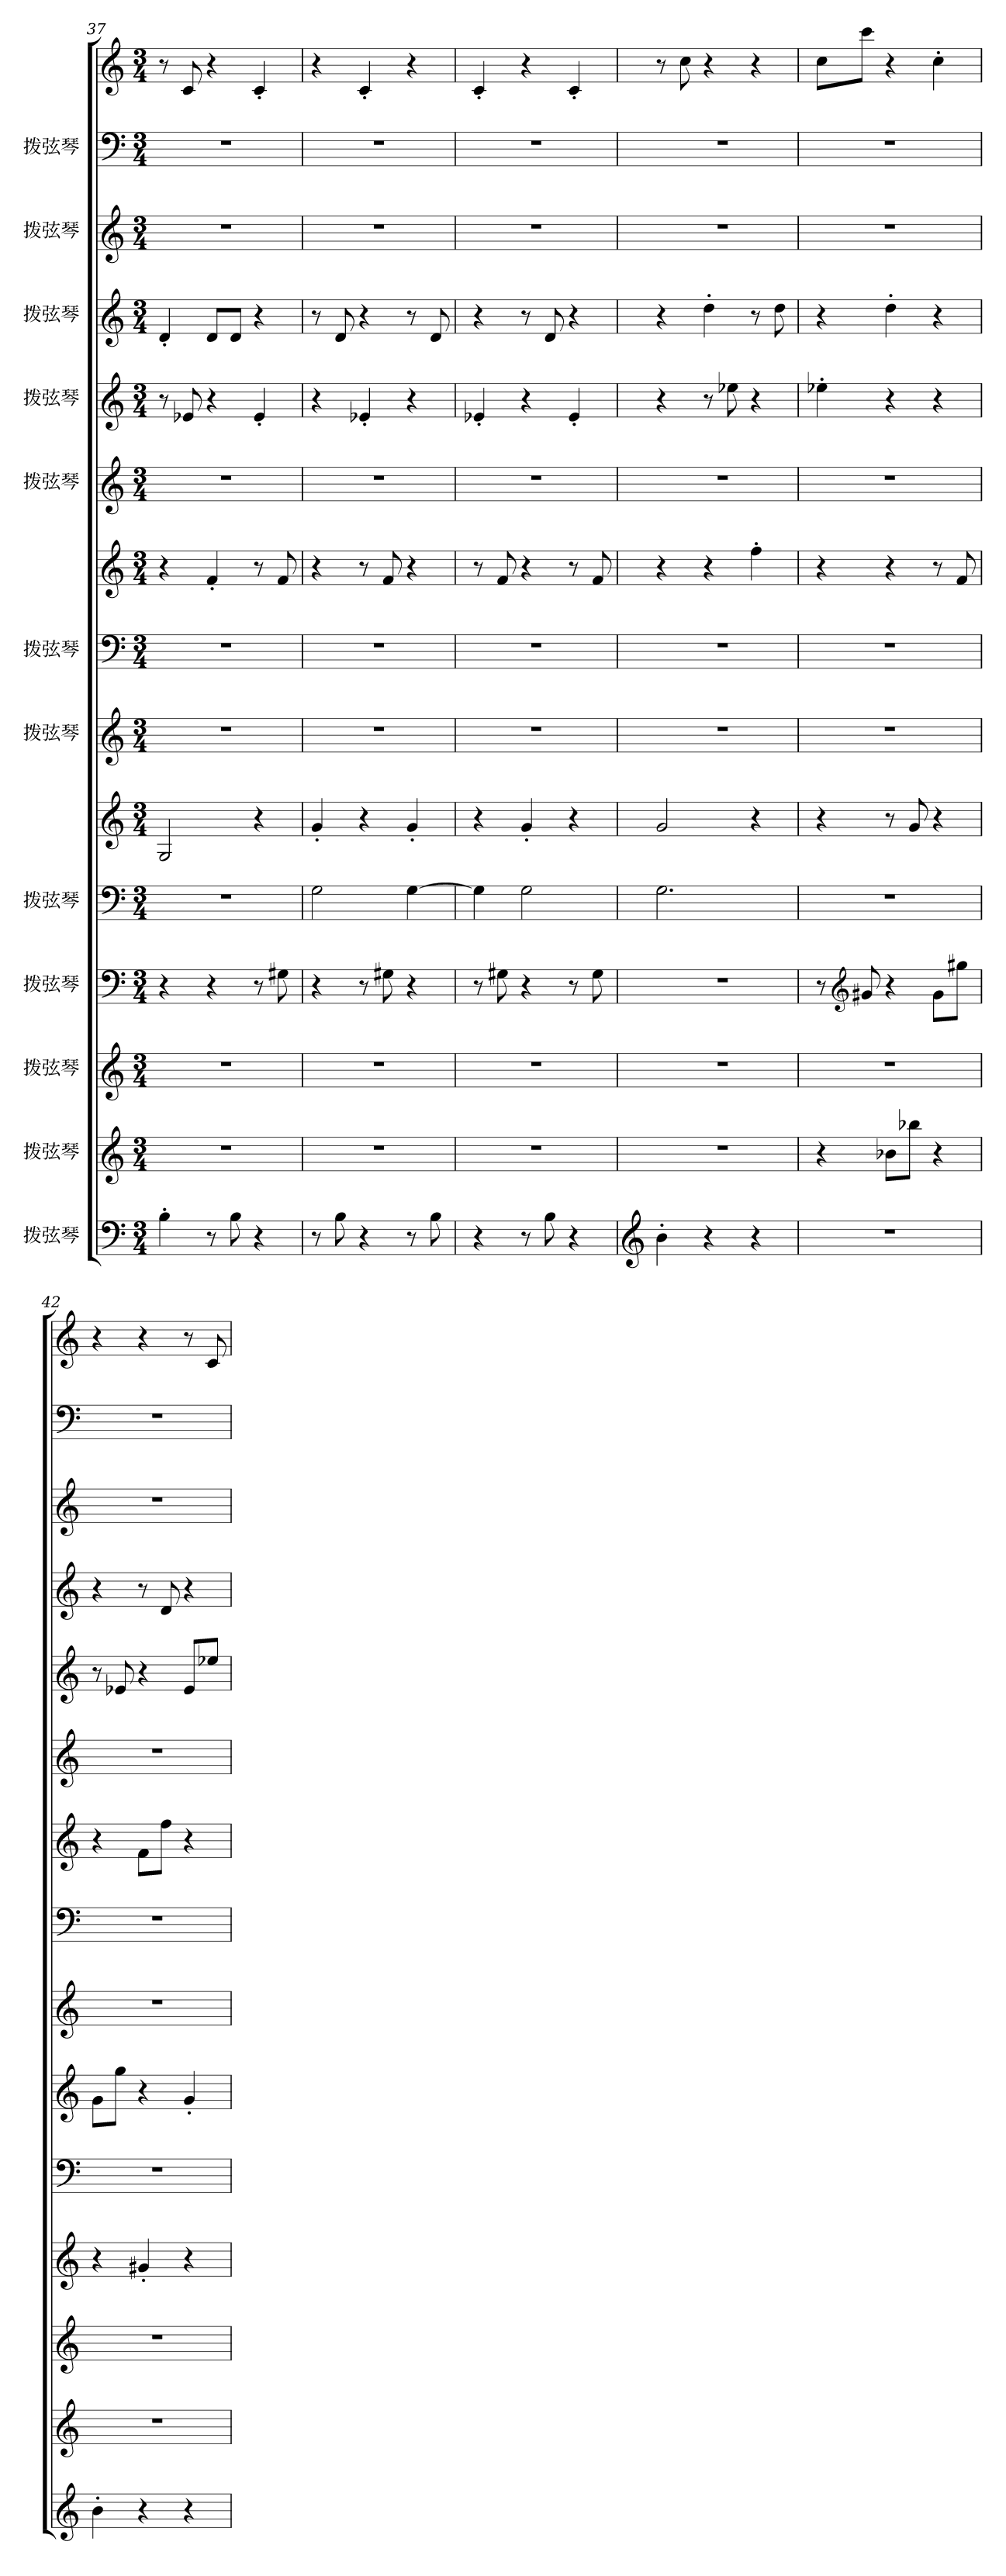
**kern	**kern	**kern	**kern	**kern	**kern	**kern	**kern	**kern	**kern	**kern	**kern	**kern	**kern	**kern
*part12	*part11	*part10	*part9	*part8	*part8	*part7	*part6	*part6	*part5	*part4	*part3	*part2	*part1	*part1
*staff15	*staff14	*staff13	*staff12	*staff11	*staff10	*staff9	*staff8	*staff7	*staff6	*staff5	*staff4	*staff3	*staff2	*staff1
*I"拨弦琴	*I"拨弦琴	*I"拨弦琴	*I"拨弦琴	*I"拨弦琴	*	*I"拨弦琴	*I"拨弦琴	*	*I"拨弦琴	*I"拨弦琴	*I"拨弦琴	*I"拨弦琴	*I"拨弦琴	*
*clefF4	*clefG2	*clefG2	*clefF4	*clefF4	*clefG2	*clefG2	*clefF4	*clefG2	*clefG2	*clefG2	*clefG2	*clefG2	*clefF4	*clefG2
*k[]	*k[]	*k[]	*k[]	*k[]	*k[]	*k[]	*k[]	*k[]	*k[]	*k[]	*k[]	*k[]	*k[]	*k[]
*M3/4	*M3/4	*M3/4	*M3/4	*M3/4	*M3/4	*M3/4	*M3/4	*M3/4	*M3/4	*M3/4	*M3/4	*M3/4	*M3/4	*M3/4
=37	=37	=37	=37	=37	=37	=37	=37	=37	=37	=37	=37	=37	=37	=37
4B'\	2.r	2.r	4r	2.r	2G/	2.r	2.r	4r	2.r	8r	4d'/	2.r	2.r	8r
.	.	.	.	.	.	.	.	.	.	8e-X/	.	.	.	8c/
8r	.	.	4r	.	.	.	.	4f'/	.	4r	8d/L	.	.	4r
8B\	.	.	.	.	.	.	.	.	.	.	8d/J	.	.	.
4r	.	.	8r	.	4r	.	.	8r	.	4e-'/	4r	.	.	4c'/
.	.	.	8G#X\	.	.	.	.	8f/	.	.	.	.	.	.
=38	=38	=38	=38	=38	=38	=38	=38	=38	=38	=38	=38	=38	=38	=38
8r	2.r	2.r	4r	2G\	4g'/	2.r	2.r	4r	2.r	4r	8r	2.r	2.r	4r
8B\	.	.	.	.	.	.	.	.	.	.	8d/	.	.	.
4r	.	.	8r	.	4r	.	.	8r	.	4e-X'/	4r	.	.	4c'/
.	.	.	8G#X\	.	.	.	.	8f/	.	.	.	.	.	.
8r	.	.	4r	[4G\	4g'/	.	.	4r	.	4r	8r	.	.	4r
8B\	.	.	.	.	.	.	.	.	.	.	8d/	.	.	.
!!LO:PB:g=z
=39	=39	=39	=39	=39	=39	=39	=39	=39	=39	=39	=39	=39	=39	=39
4r	2.r	2.r	8r	4G\]	4r	2.r	2.r	8r	2.r	4e-X'/	4r	2.r	2.r	4c'/
.	.	.	8G#X\	.	.	.	.	8f/	.	.	.	.	.	.
8r	.	.	4r	2G\	4g'/	.	.	4r	.	4r	8r	.	.	4r
8B\	.	.	.	.	.	.	.	.	.	.	8d/	.	.	.
4r	.	.	8r	.	4r	.	.	8r	.	4e-'/	4r	.	.	4c'/
.	.	.	8G#\	.	.	.	.	8f/	.	.	.	.	.	.
=40	=40	=40	=40	=40	=40	=40	=40	=40	=40	=40	=40	=40	=40	=40
*clefG2	*	*	*	*	*	*	*	*	*	*	*	*	*	*
4b'\	2.r	2.r	2.r	2.G\	2g/	2.r	2.r	4r	2.r	4r	4r	2.r	2.r	8r
.	.	.	.	.	.	.	.	.	.	.	.	.	.	8cc\
4r	.	.	.	.	.	.	.	4r	.	8r	4dd'\	.	.	4r
.	.	.	.	.	.	.	.	.	.	8ee-X\	.	.	.	.
4r	.	.	.	.	4r	.	.	4ff'\	.	4r	8r	.	.	4r
.	.	.	.	.	.	.	.	.	.	.	8dd\	.	.	.
=41	=41	=41	=41	=41	=41	=41	=41	=41	=41	=41	=41	=41	=41	=41
2.r	4r	2.r	8r	2.r	4r	2.r	2.r	4r	2.r	4ee-X'\	4r	2.r	2.r	8cc\L
*	*	*	*clefG2	*	*	*	*	*	*	*	*	*	*	*
.	.	.	8g#X/	.	.	.	.	.	.	.	.	.	.	8ccc\J
.	8b-X\L	.	4r	.	8r	.	.	4r	.	4r	4dd'\	.	.	4r
.	8bb-X\J	.	.	.	8g/	.	.	.	.	.	.	.	.	.
.	4r	.	8g#\L	.	4r	.	.	8r	.	4r	4r	.	.	4cc'\
.	.	.	8gg#X\J	.	.	.	.	8f/	.	.	.	.	.	.
=42	=42	=42	=42	=42	=42	=42	=42	=42	=42	=42	=42	=42	=42	=42
4b'\	2.r	2.r	4r	2.r	8g\L	2.r	2.r	4r	2.r	8r	4r	2.r	2.r	4r
.	.	.	.	.	8gg\J	.	.	.	.	8e-X/	.	.	.	.
4r	.	.	4g#X'/	.	4r	.	.	8f\L	.	4r	8r	.	.	4r
.	.	.	.	.	.	.	.	8ff\J	.	.	8d/	.	.	.
4r	.	.	4r	.	4g'/	.	.	4r	.	8e-/L	4r	.	.	8r
.	.	.	.	.	.	.	.	.	.	8ee-X/J	.	.	.	8c/
=	=	=	=	=	=	=	=	=	=	=	=	=	=	=
*-	*-	*-	*-	*-	*-	*-	*-	*-	*-	*-	*-	*-	*-	*-
